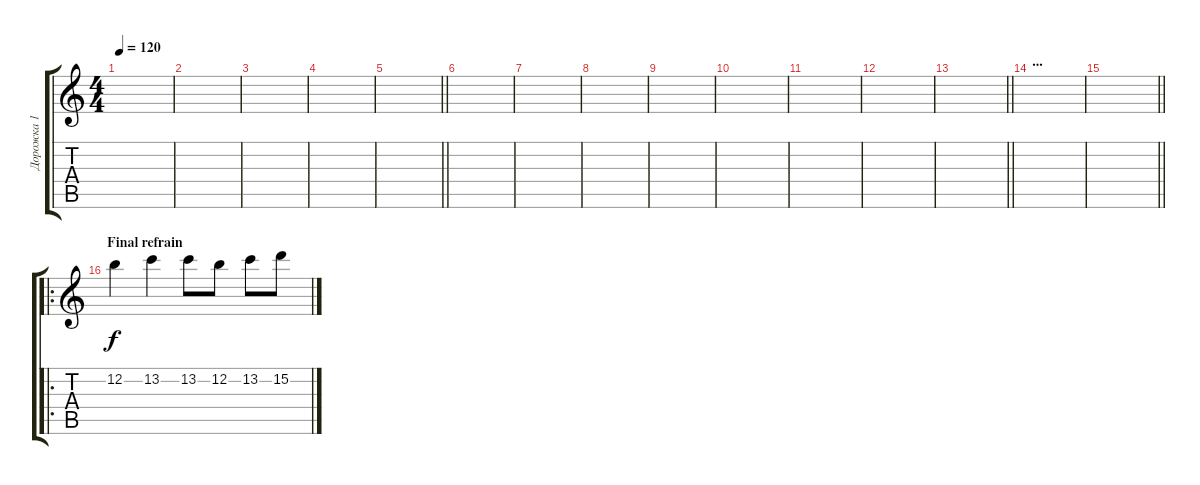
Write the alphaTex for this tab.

\track ("Дорожка 1" "Дорожка 1") {instrument distortionguitar}
\staff {score tabs}
\tuning (E4 B3 G3 D3 A2 E2) {hide}
\ts (4 4)
\tempo 120
\clef g2
\ks c
|
|
|
|
\barLineRight lightlight
|
|
|
|
|
|
|
|
\barLineRight lightlight
|
\section ("" "...")
|
\barLineRight lightlight
|
\ro
\section ("" "Final refrain")
12.2.4 13.2.4 13.2.8 12.2.8 13.2.8 15.2.8
